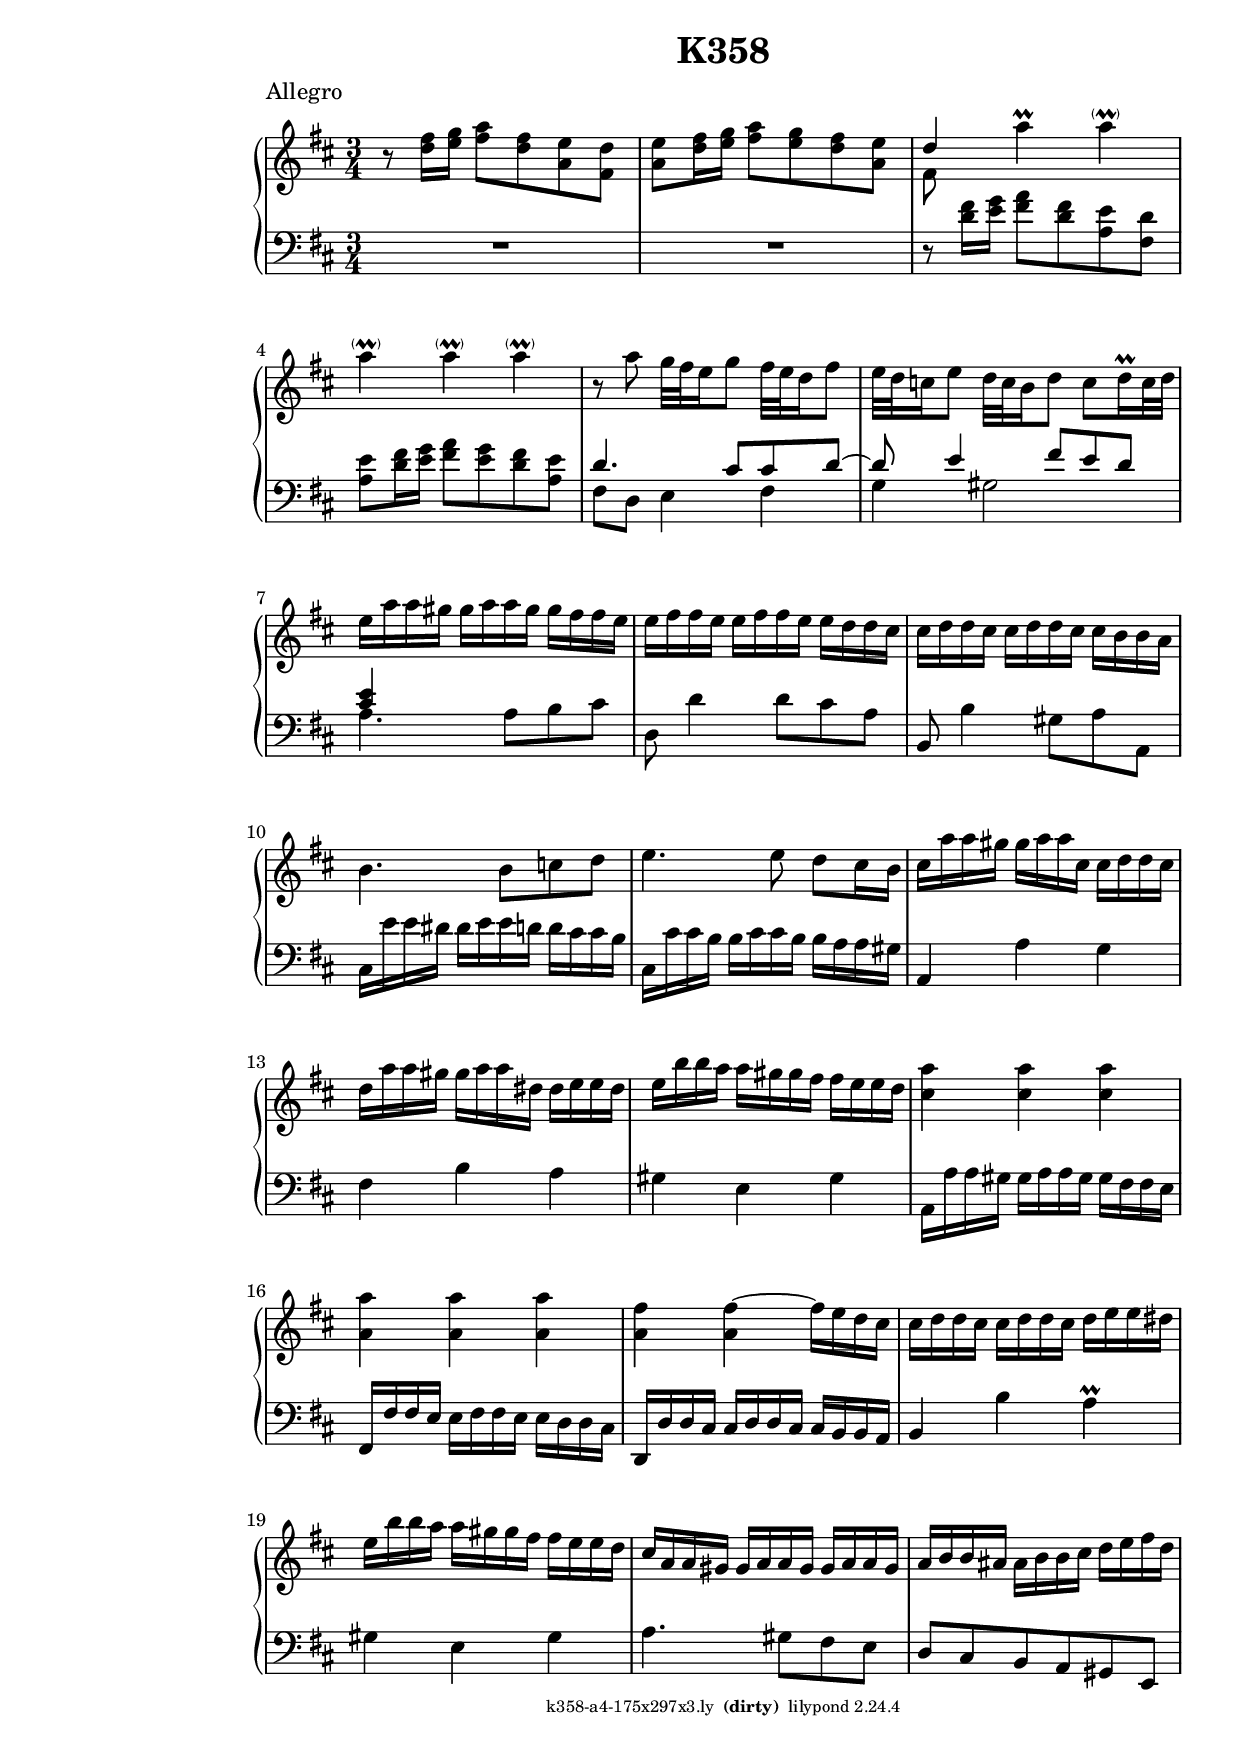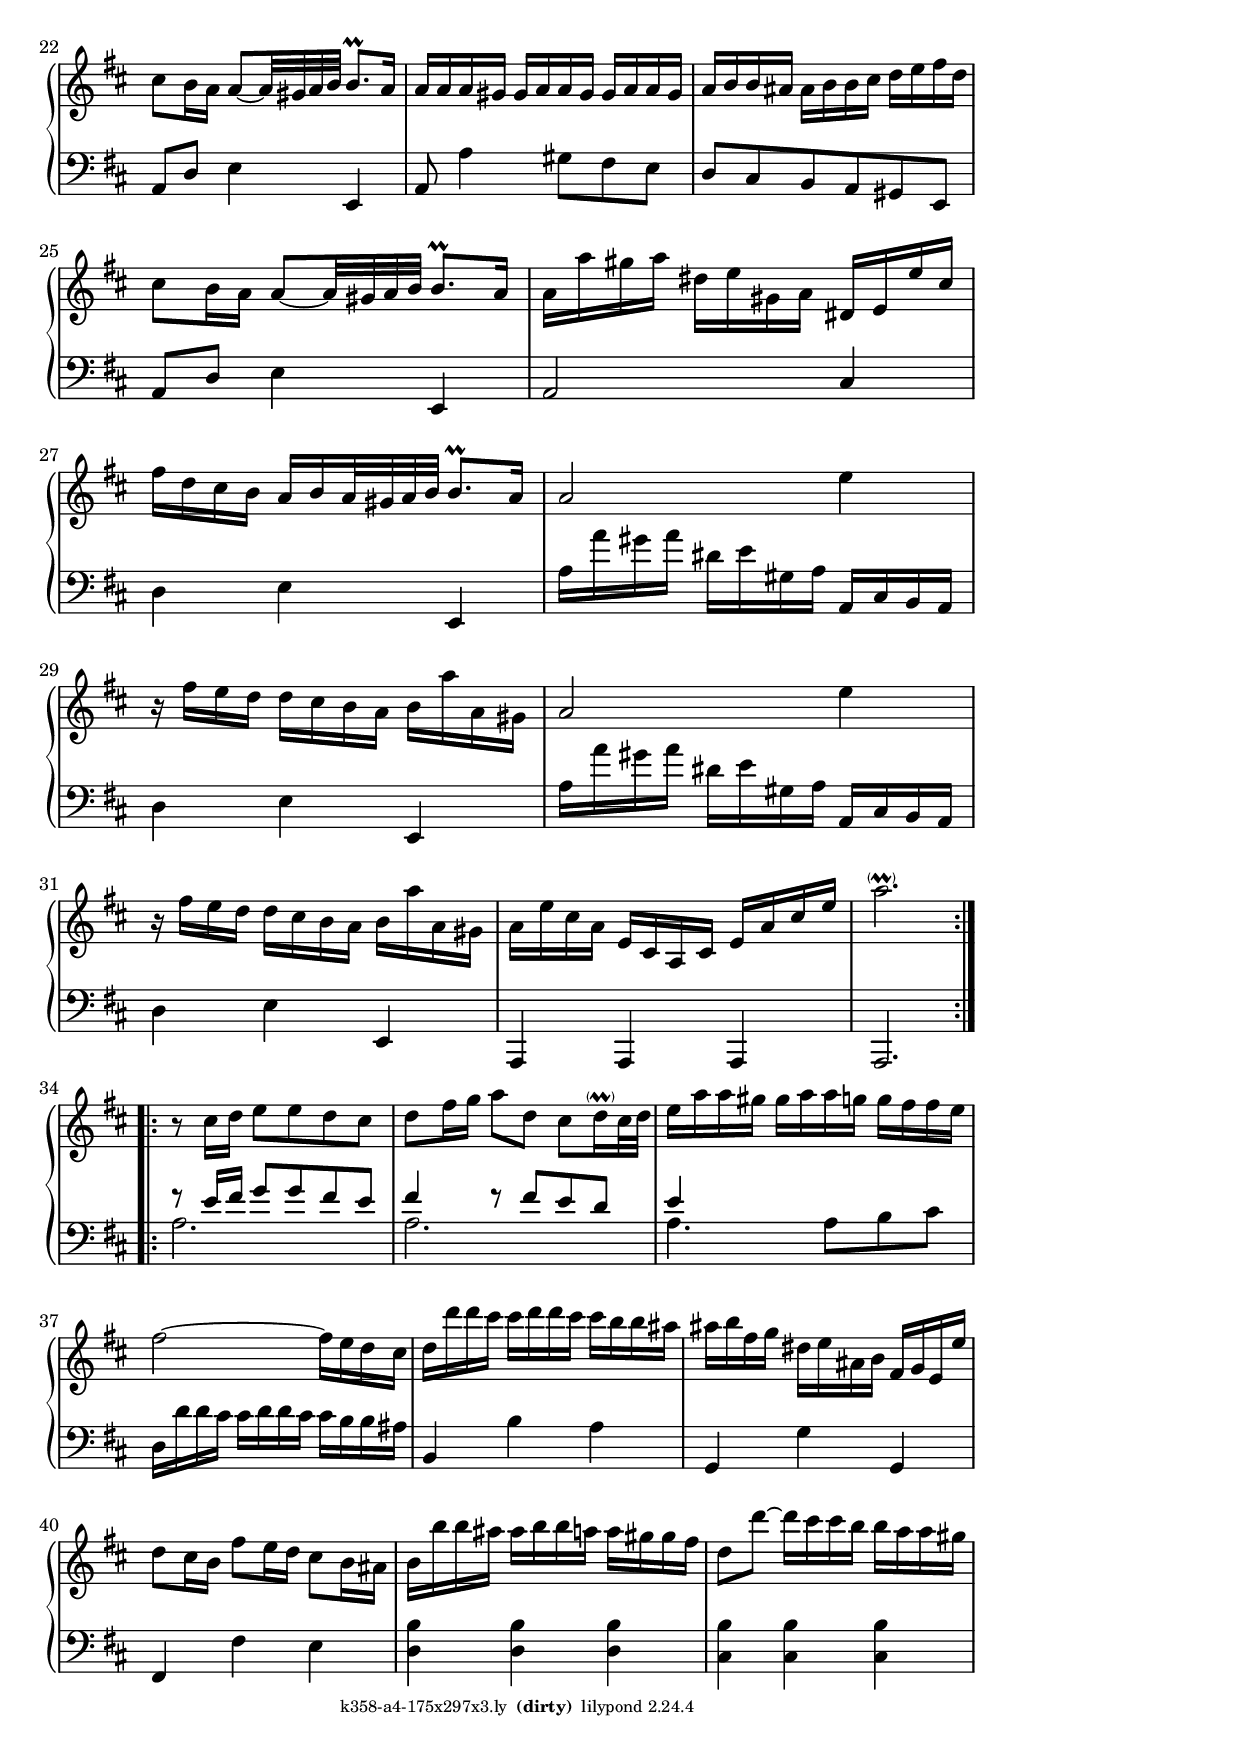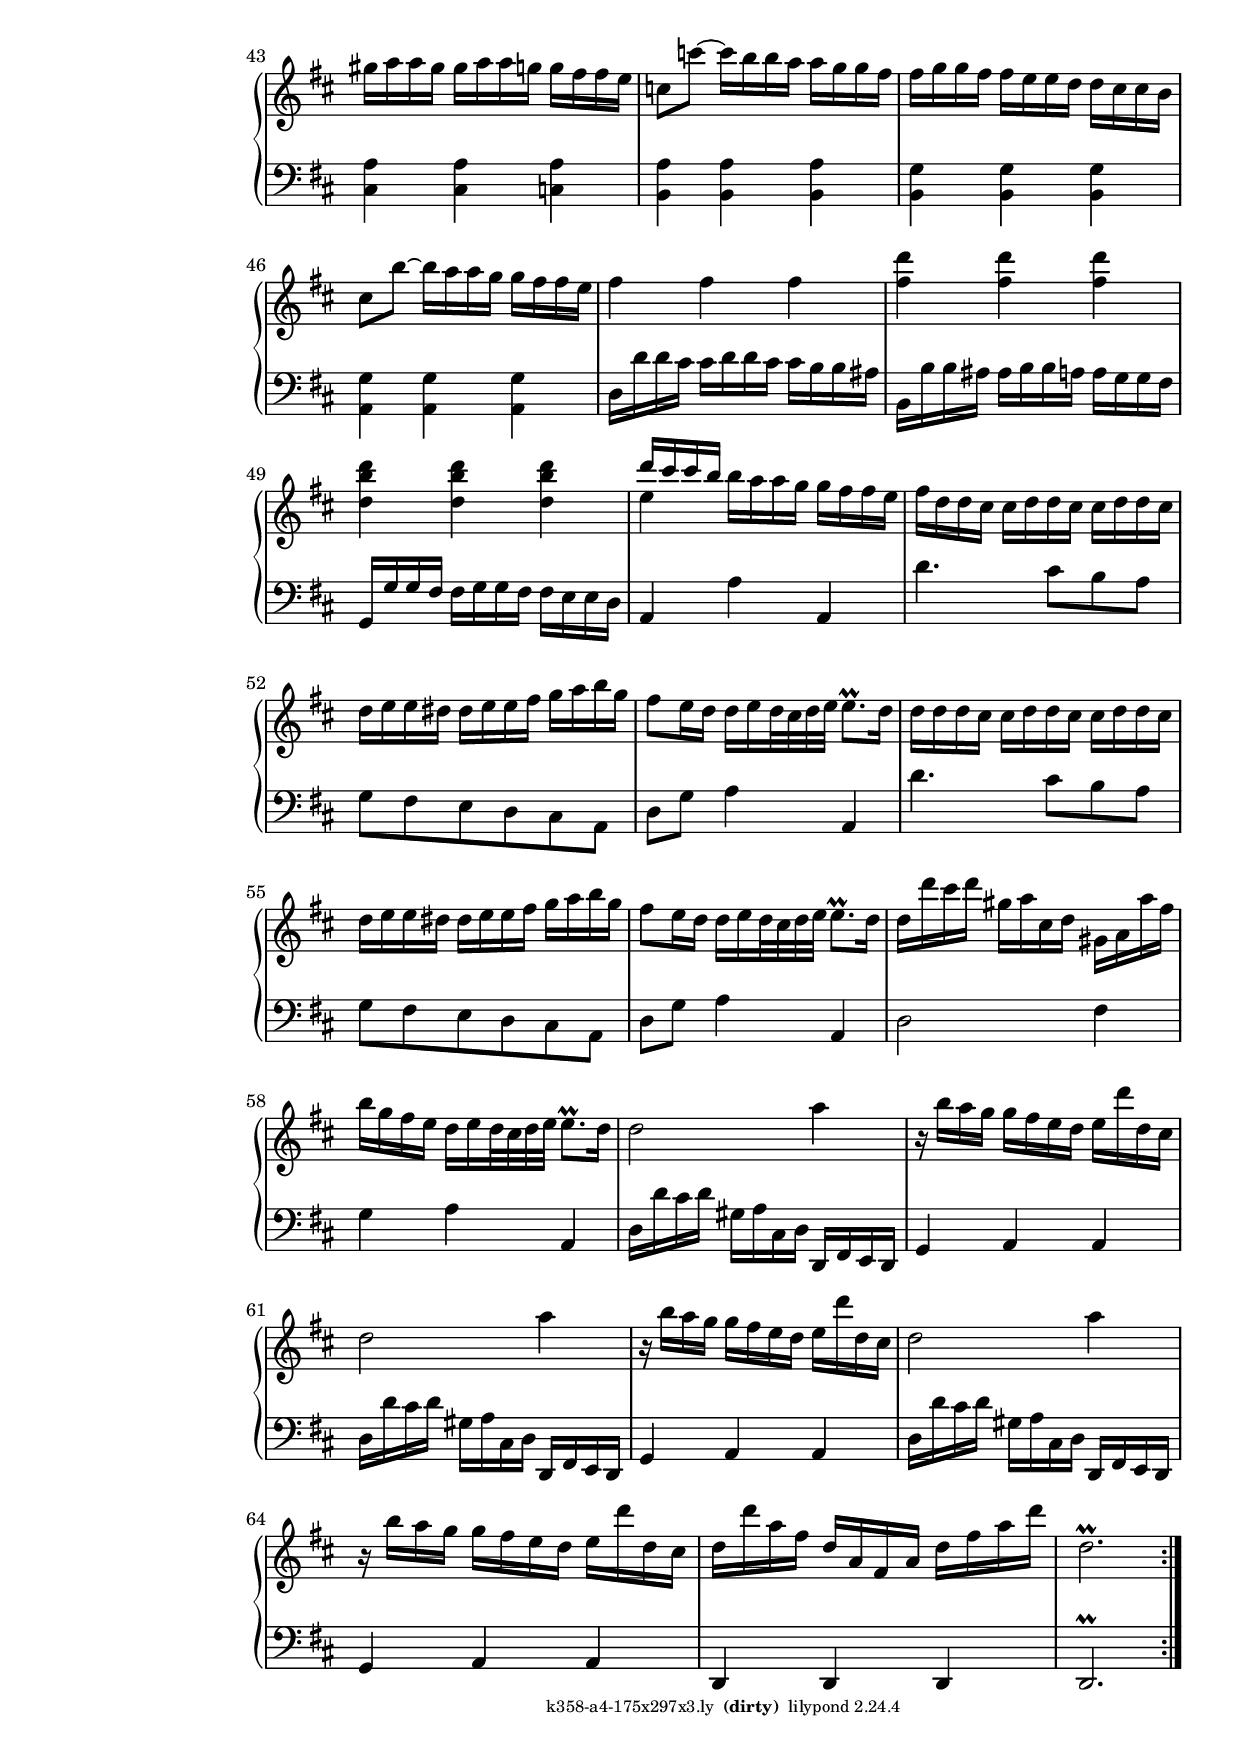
\version "2.19.20"

\include "../../include/general.ily"
\include "../../include/a4-175x297.ily"

#(set-global-staff-size 20.0)

breaks = { }
\version "2.18.2"

\header {
  title = "K358"
  meter = "Allegro"
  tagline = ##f
}

global = {
  \key d \major
  \time 3/4
}

right = \relative c'' {
  \global

  \repeat volta 2 {
    r8 <d fis>16 <e g> <fis a>8 <d fis> <a e'> <fis d'>
    <a e'> <d fis>16 <e g> <fis a>8 <e g> <d fis> <a e'> 
    <<{ d4 } \\ { fis,8 }>> a'4-\prall 
    \repeat unfold 4 { a4-\parenthesize-\prall }
    
    r8 a g32 fis e16 g8 fis32 e d16 fis8
    e32 d c16 e8 d32 c b16 d8 c d16-\prall c32 d
    e16 a a gis gis a a gis gis fis fis e
    
    e fis fis e e fis fis e e d d cis
    cis d d cis cis d d cis cis b b a
    b4. b8 c d
    e4. e8 d cis16 b
    
    cis a' a gis gis a a cis, cis d d cis
    d a' a gis gis a a dis, dis e e dis
    e b' b a a gis gis fis fis e e d
    
    <cis a'>4 q q
    <a a'> q q
    <a fis'> <a fis'> ~ fis'16 e d cis
    
    cis d d cis cis d d cis d e e dis
    e b' b a a gis gis fis fis e e d
    cis \repeat unfold 2 { 
      a a gis gis a a gis gis a a gis
      a b b ais ais b b cis d e fis d
      cis8 b16 a a8 ~ a32 gis a b b8.-\prall a16
      a }
    a' gis a dis, e gis, a dis, e e' cis
    
    fis d cis b a b a32 gis a b b8.-\prall a16 
    \repeat unfold 2 {
      a2 e'4
      r16 fis e d d cis b a b a'a, gis
    }
    a e' cis a e cis a cis e a cis e
    a2.-\parenthesize\prall
  }
  
  \repeat volta 2 {
    r8 cis,16 d e8 e d cis
    d fis16 g a8 d, cis d16-\parenthesize\prall cis32 d
    e16 a a gis gis a a g g fis fis e
    
    fis2 ~ fis16 e d cis
    d d' d cis cis d d cis cis b b ais
    ais b fis g dis e ais, b fis g e e'
    
    d8 cis16 b fis'8 e16 d cis8 b16 ais
    b b' b ais ais b b a a gis gis fis
    d8 d' ~ d16 cis cis b b a a gis
    gis a a gis gis a a g g fis fis e
    
    c8 c'~ c16 b b a a g g fis
    fis g g fis fis e e d d cis cis b
    cis8 b' ~ b16 a a g g fis fis e 
    fis4 fis fis
    
    <fis d'> q q
    <d b' d> q q
    <<{ d'16 cis cis b } \\ { e,4 }>> b'16 a a g g fis fis e
    
    fis \repeat unfold 2 {
      d d cis cis d d cis cis d d cis
      d e e dis dis e e fis g a b g
      fis8 e16 d d e d32 cis d e e8.-\prall d16 
      d }
    
    d' cis d gis, a cis, d gis, a a' fis
    b g fis e d e d32 cis d e e8.-\prall d16
    \repeat unfold 3 {
      d2 a'4
      r16 b a g g fis e d e d' d, cis }

    d d' a fis d a fis a d fis a d
    d,2.-\prall
  }
}
 
left = \relative c' {
  \global

  \repeat volta 2 {
    R2. R2.
    r8 <d fis>16 <e g> <fis a>8 <d fis> <a e'> <fis d'>
    <a e'> <d fis>16 <e g> <fis a>8 <e g> <d fis> <a e'>
    
    <<{ d4. cis8 cis d ~
        d8 e4 fis8 e d
        <cis e>4 } \\ 
      { fis,8 d e4 fis
        g gis2
        a4. }>>
    a8 b cis
    
    d,8 d'4 d8 cis a
    b, b'4 gis8 a a,
    cis16 e' e dis dis e e d d cis cis b
    cis, cis' cis b b cis cis b b a a gis
    
    a,4 a' g
    fis b a
    gis e gis
    
    a,16 a' a gis gis a a gis gis fis fis e
    fis, fis' fis e e fis fis e e d d cis
    d, d' d cis cis d d cis cis b b a
    
    b4 b' a-\prall
    gis e gis
    
    a4. \repeat unfold 2 {
      gis8 fis e
      d cis b a gis e
      a d e4 e,
    } \alternative {
      { a8 a'4 } { a,2 cis4 } }
    
    d e e,
    \repeat unfold 2 {
      a'16 a' gis a dis, e gis, a a, cis b a
      d4 e e, }
    a,4 a a 
    a2.
  }

  \repeat volta 2 {
    <<{ r8 e'''16 fis g8 g fis e 
        fis4 r8 fis e d
        e4 } \\ 
      { a,2. a a4. }>>
    a8 b cis
    
    d,16 d' d cis cis d d cis cis b b ais
    b,4 b' a
    g, g' g,
    
    fis fis' e
    <d b'> q q
    <cis b'> q q
    <cis a'> q <c a'>
    
    <b a'> q q
    <b g'> q q
    <a g'> q q
    d16 d' d cis cis d d cis cis b b ais
    
    b, b' b ais ais b b a a g g fis
    g, g' g fis fis g g fis fis e e d
    a4 a' a,
    
    \repeat unfold 2 {
      d'4. cis8 b a
      g fis e d cis a
      d g a4 a, }
    
    d2 fis4 
    g a a,
    
    \repeat unfold 3 {
      d16 d' cis d gis, a cis, d d, fis e d
      g4 a a }
    d, d d 
    d2.-\prall
  }
}

\score {
  \new PianoStaff <<
    \new Staff = "right" {
      << 
        %\breaks
        \right
      >>
    }
    \new Staff = "left" { 
      <<
        %\breaks
        \clef bass \left 
      >>
    }
  >>
  \layout { indent = 0 }
}

